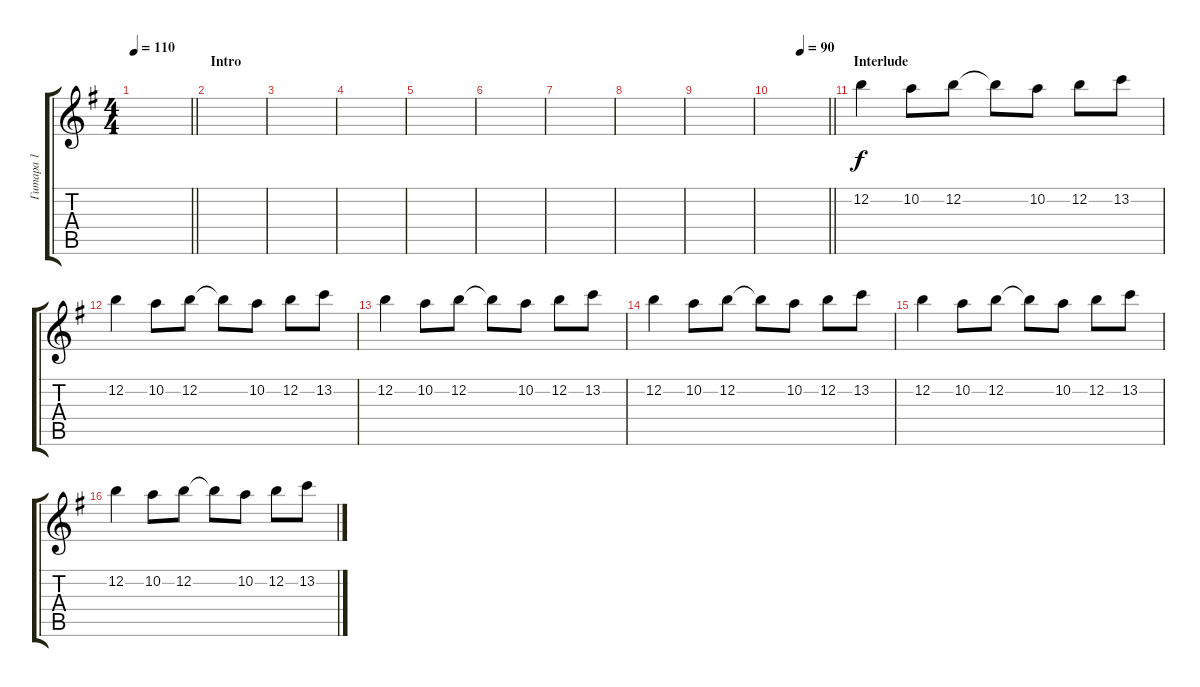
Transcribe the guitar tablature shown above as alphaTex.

\track ("Гитара 1" "Гитара 1") {instrument distortionguitar}
\staff {score tabs}
\tuning (E4 B3 G3 D3 A2 E2) {hide}
\ts (4 4)
\tempo 110
\tempo 60
\tempo 110
\clef g2
\barLineRight lightlight
\ks eminor
|
\section ("" "Intro")
|
|
|
|
|
|
|
|
\tempo (90 0.5)
\barLineRight lightlight
|
\section ("" "Interlude")
12.2.4 10.2.8 12.2.8 12.2{t}.8 10.2.8 12.2.8 13.2.8 |
12.2.4 10.2.8 12.2.8 12.2{t}.8 10.2.8 12.2.8 13.2.8 |
12.2.4 10.2.8 12.2.8 12.2{t}.8 10.2.8 12.2.8 13.2.8 |
12.2.4 10.2.8 12.2.8 12.2{t}.8 10.2.8 12.2.8 13.2.8 |
12.2.4 10.2.8 12.2.8 12.2{t}.8 10.2.8 12.2.8 13.2.8 |
12.2.4 10.2.8 12.2.8 12.2{t}.8 10.2.8 12.2.8 13.2.8
